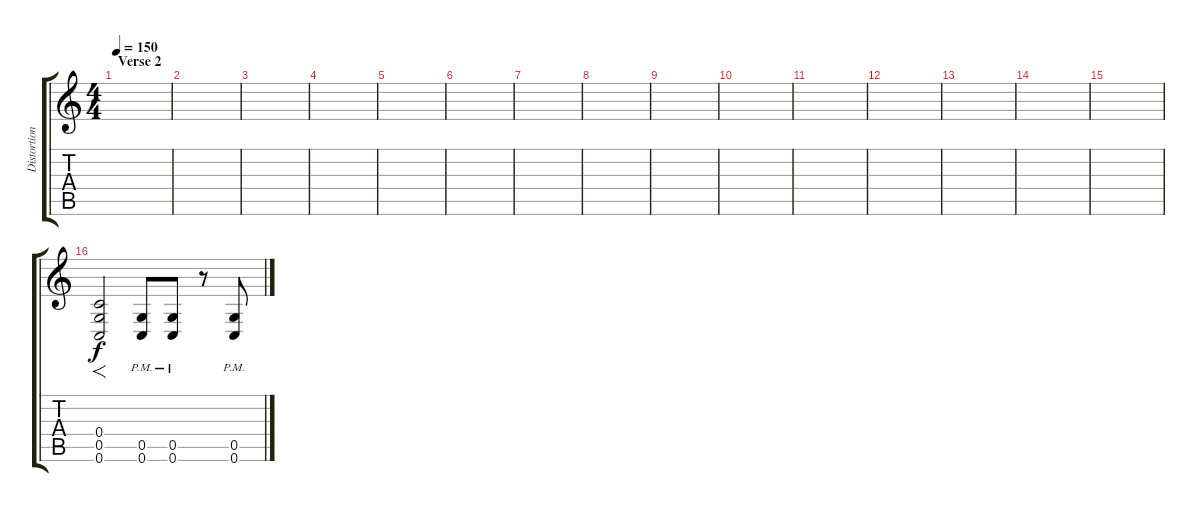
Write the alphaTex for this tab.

\track ("Distortion Guitar 1" "Distortion") {instrument distortionguitar}
\staff {score tabs}
\tuning (D4 A3 F3 C3 G2 C2) {hide}
\ts (4 4)
\section ("" "Verse 2")
\tempo 150
\clef g2
\ks c
|
|
|
|
|
|
|
|
|
|
|
|
|
|
|
(0.4 0.5 0.6).2{f} (0.5{pm} 0.6{pm}).8 (0.5{pm} 0.6{pm}).8 r.8 (0.5{pm} 0.6{pm}).8
